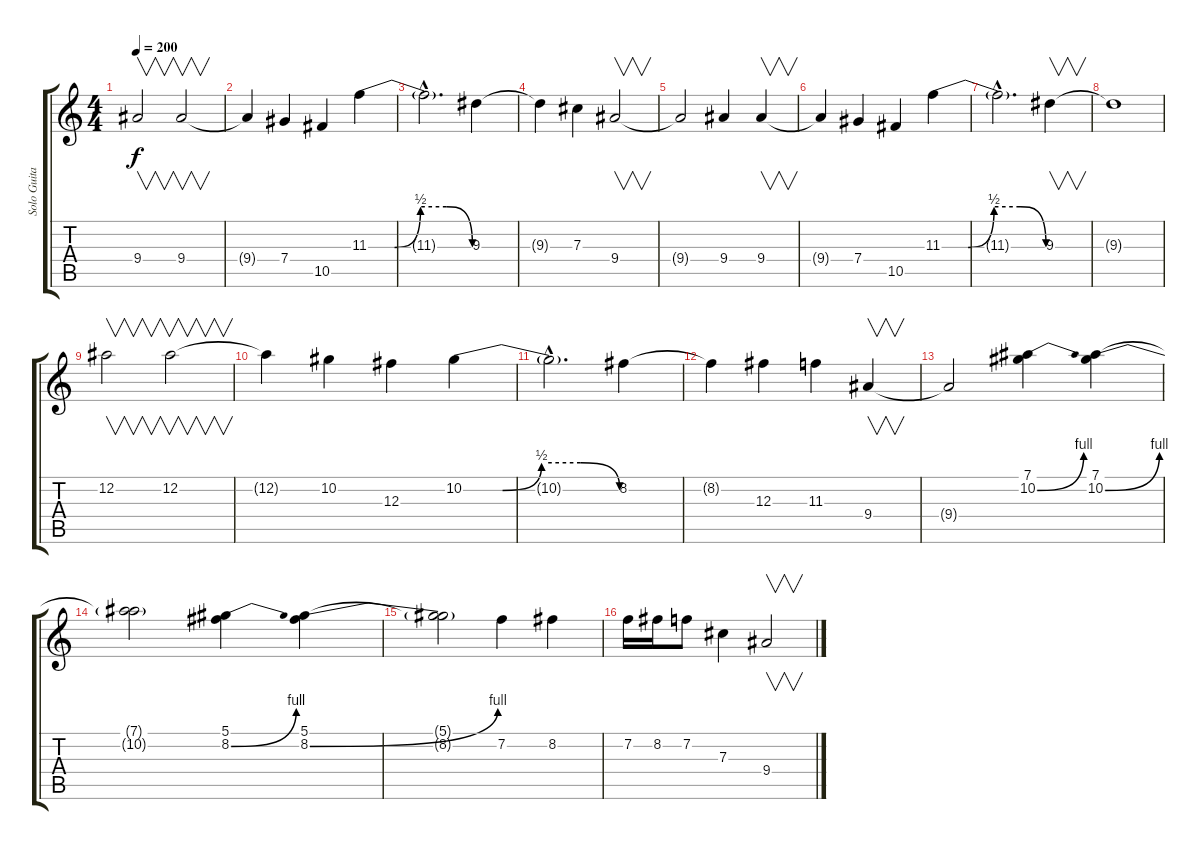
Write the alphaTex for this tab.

\track ("Solo Guitar" "Solo Guita") {instrument overdrivenguitar}
\staff {score tabs}
\tuning (Eb4 Bb3 Gb3 Db3 Ab2 Eb2) {hide}
\ts (4 4)
\tempo 200
\clef g2
\ks c
9.4.2{v dy f} 9.4.2{v} |
9.4{t}.4 7.4.4 10.5.4 11.3{be (custom 0 0 15 0 30 2 45 2 60 0)}.4 |
11.3{hac t}.2{d} 9.3.4 |
9.3{t}.4 7.3.4 9.4.2{v} |
9.4{t}.2 9.4.4 9.4.4{v} |
9.4{t}.4 7.4.4 10.5.4 11.3{be (custom 0 0 15 0 30 2 45 2 60 0)}.4 |
11.3{hac t}.2{d} 9.3.4{v} |
9.3{t}.1 |
12.2.2{v} 12.2.2{v} |
12.2{t}.4 10.2.4 12.3.4 10.2{be (custom 0 0 15 0 30 2 45 2 60 0)}.4 |
10.2{hac t}.2{d} 8.2.4 |
8.2{t}.4 12.3.4 11.3.4 9.4.4{v} |
9.4{t}.2 (7.1 10.2{be (bend 0 0 60 4)}).4 (7.1 10.2{be (bend 0 0 60 4)}).4 |
(7.1{t} 10.2{t}).2 (5.1 8.2{be (bend 0 0 60 4)}).4 (5.1 8.2{be (bend 0 0 60 4)}).4 |
(5.1{t} 8.2{t}).2 7.2.4 8.2.4 |
7.2.16 8.2.16 7.2.8 7.3.4 9.4.2{v}
